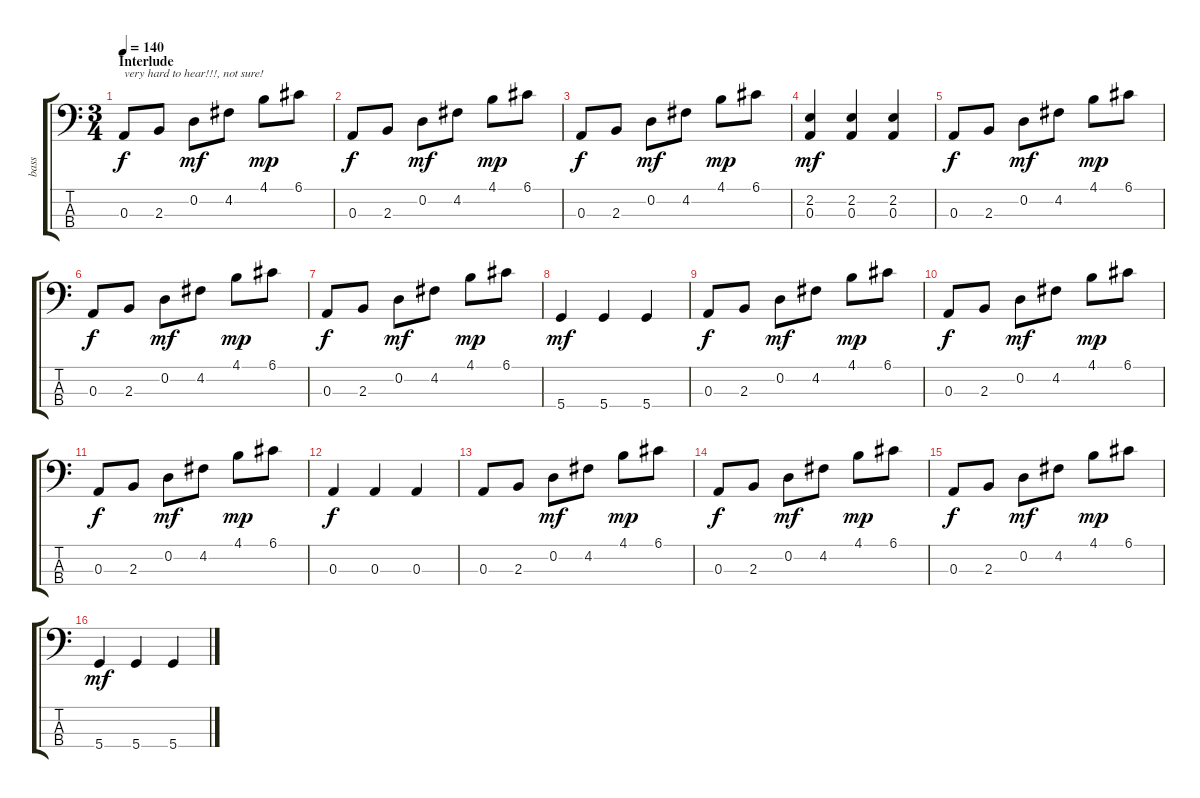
\track ("bass" "bass") {instrument electricbasspick}
\staff {score tabs}
\tuning (G2 D2 A1 D1) {hide}
\ts (3 4)
\section ("" "Interlude")
\tempo 140
\clef f4
\ks c
0.3.8{txt "very hard to hear!!!, not sure!" dy f} 2.3.8 0.2.8{dy mf} 4.2.8 4.1.8{dy mp} 6.1.8 |
0.3.8{dy f} 2.3.8 0.2.8{dy mf} 4.2.8 4.1.8{dy mp} 6.1.8 |
0.3.8{dy f} 2.3.8 0.2.8{dy mf} 4.2.8 4.1.8{dy mp} 6.1.8 |
(2.2 0.3).4{dy mf} (2.2 0.3).4 (2.2 0.3).4 |
0.3.8{dy f} 2.3.8 0.2.8{dy mf} 4.2.8 4.1.8{dy mp} 6.1.8 |
0.3.8{dy f} 2.3.8 0.2.8{dy mf} 4.2.8 4.1.8{dy mp} 6.1.8 |
0.3.8{dy f} 2.3.8 0.2.8{dy mf} 4.2.8 4.1.8{dy mp} 6.1.8 |
5.4.4{dy mf} 5.4.4 5.4.4 |
0.3.8{dy f} 2.3.8 0.2.8{dy mf} 4.2.8 4.1.8{dy mp} 6.1.8 |
0.3.8{dy f} 2.3.8 0.2.8{dy mf} 4.2.8 4.1.8{dy mp} 6.1.8 |
0.3.8{dy f} 2.3.8 0.2.8{dy mf} 4.2.8 4.1.8{dy mp} 6.1.8 |
0.3.4{dy f} 0.3.4 0.3.4 |
0.3.8 2.3.8 0.2.8{dy mf} 4.2.8 4.1.8{dy mp} 6.1.8 |
0.3.8{dy f} 2.3.8 0.2.8{dy mf} 4.2.8 4.1.8{dy mp} 6.1.8 |
0.3.8{dy f} 2.3.8 0.2.8{dy mf} 4.2.8 4.1.8{dy mp} 6.1.8 |
5.4.4{dy mf} 5.4.4 5.4.4
